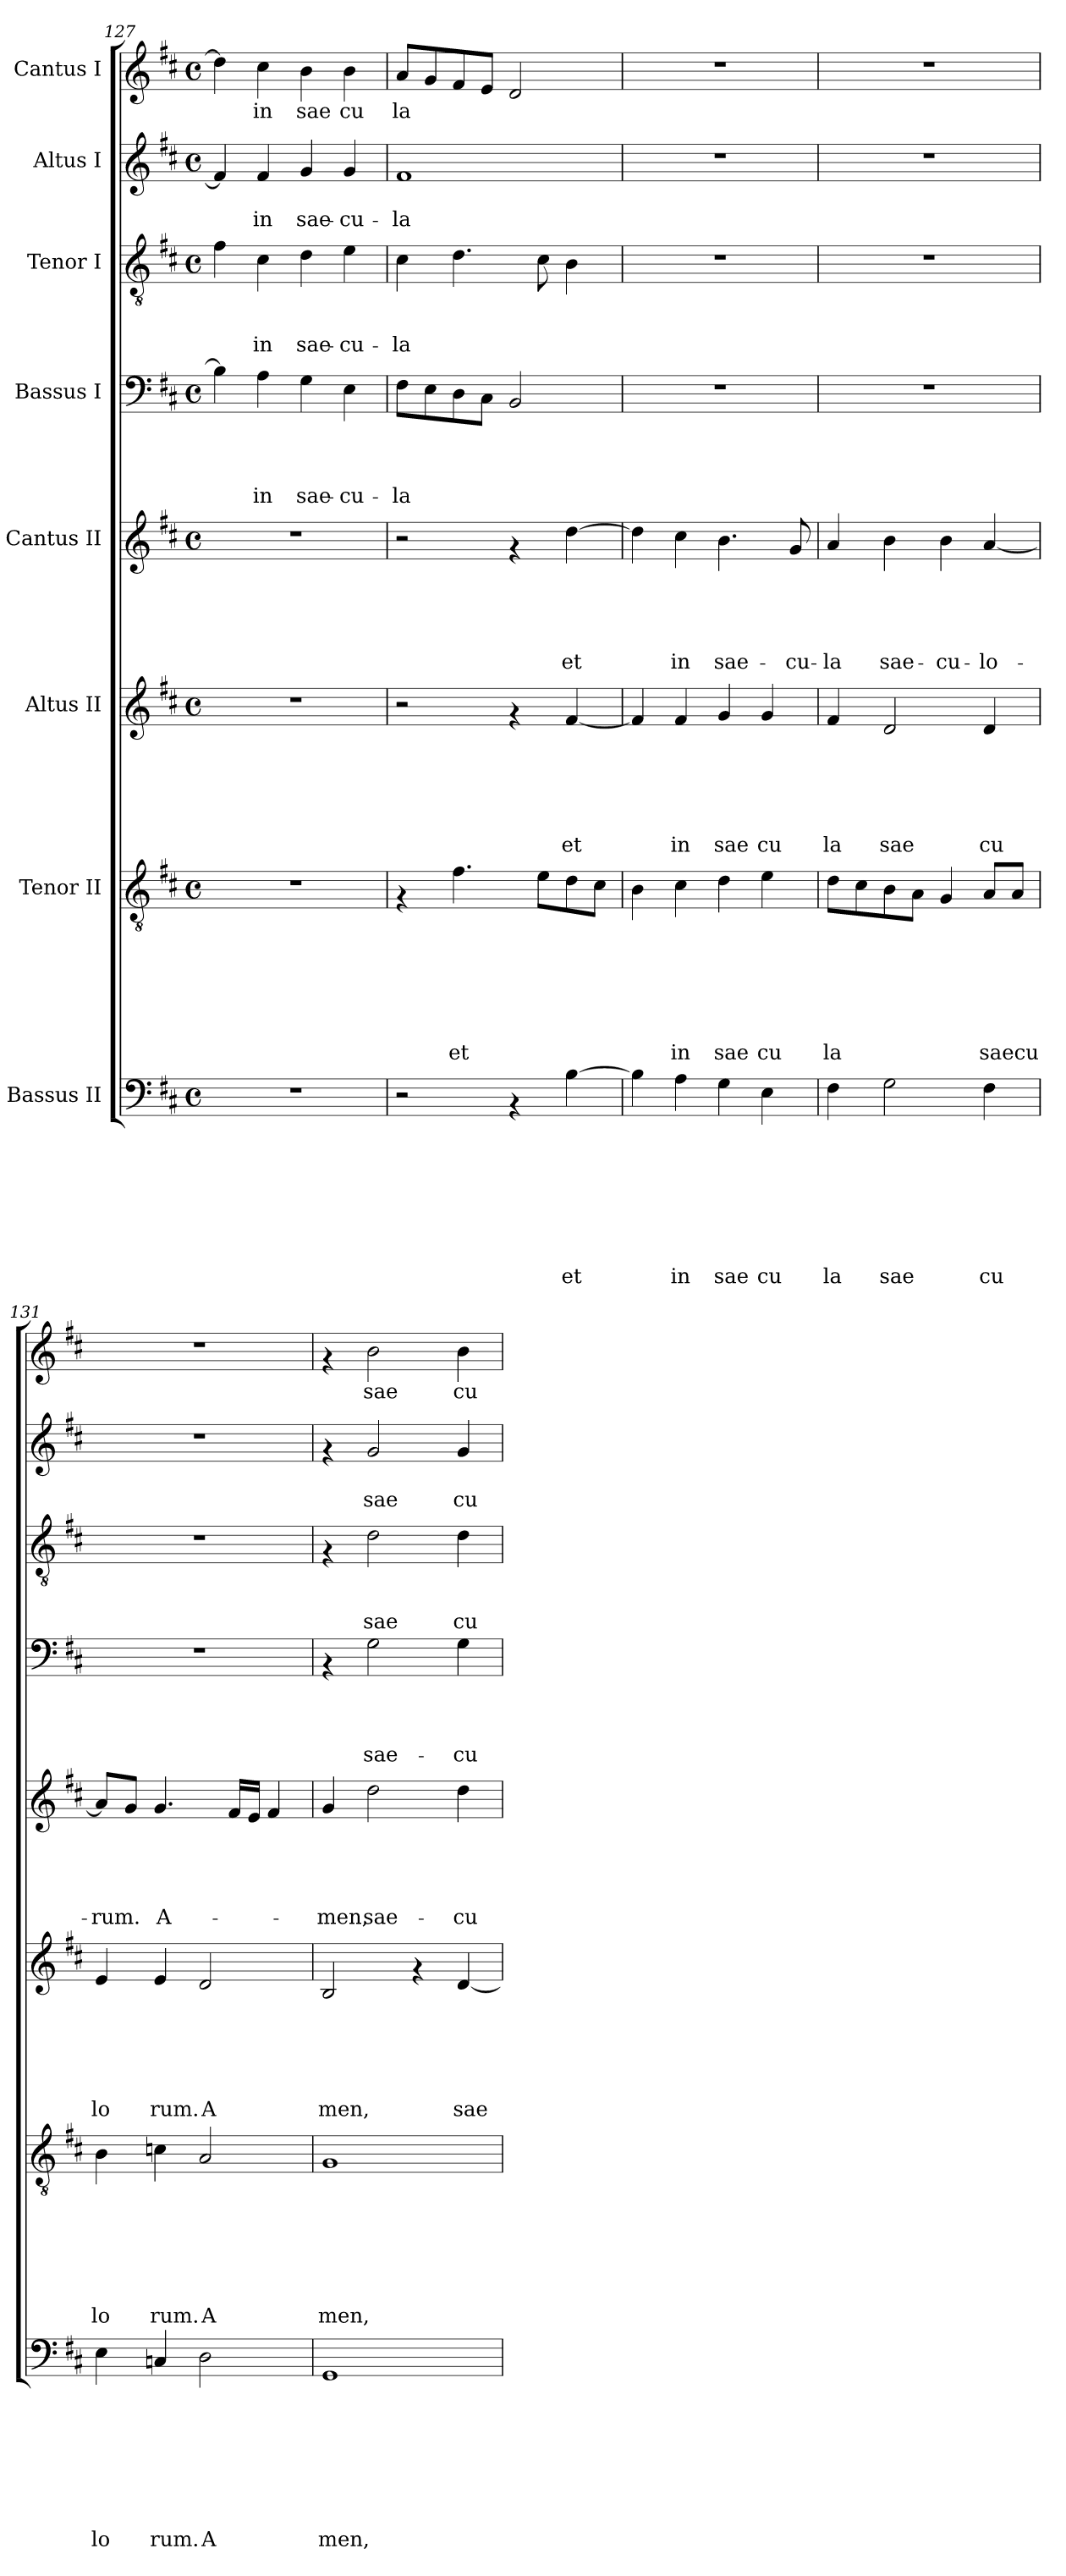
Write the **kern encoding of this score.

**kern	**text	**text	**text	**text	**text	**text	**text	**text	**kern	**text	**text	**text	**text	**text	**text	**text	**kern	**text	**text	**text	**text	**text	**text	**kern	**text	**text	**text	**text	**text	**kern	**text	**text	**text	**text	**kern	**text	**text	**text	**kern	**text	**text	**kern	**text
*part8	*part8	*part8	*part8	*part8	*part8	*part8	*part8	*part8	*part7	*part7	*part7	*part7	*part7	*part7	*part7	*part7	*part6	*part6	*part6	*part6	*part6	*part6	*part6	*part5	*part5	*part5	*part5	*part5	*part5	*part4	*part4	*part4	*part4	*part4	*part3	*part3	*part3	*part3	*part2	*part2	*part2	*part1	*part1
*staff8	*staff8	*staff8	*staff8	*staff8	*staff8	*staff8	*staff8	*staff8	*staff7	*staff7	*staff7	*staff7	*staff7	*staff7	*staff7	*staff7	*staff6	*staff6	*staff6	*staff6	*staff6	*staff6	*staff6	*staff5	*staff5	*staff5	*staff5	*staff5	*staff5	*staff4	*staff4	*staff4	*staff4	*staff4	*staff3	*staff3	*staff3	*staff3	*staff2	*staff2	*staff2	*staff1	*staff1
*I"Bassus II	*	*	*	*	*	*	*	*	*I"Tenor II	*	*	*	*	*	*	*	*I"Altus II	*	*	*	*	*	*	*I"Cantus II	*	*	*	*	*	*I"Bassus I	*	*	*	*	*I"Tenor I	*	*	*	*I"Altus I	*	*	*I"Cantus I	*
*clefF4	*	*	*	*	*	*	*	*	*clefGv2	*	*	*	*	*	*	*	*clefG2	*	*	*	*	*	*	*clefG2	*	*	*	*	*	*clefF4	*	*	*	*	*clefGv2	*	*	*	*clefG2	*	*	*clefG2	*
*k[f#c#]	*	*	*	*	*	*	*	*	*k[f#c#]	*	*	*	*	*	*	*	*k[f#c#]	*	*	*	*	*	*	*k[f#c#]	*	*	*	*	*	*k[f#c#]	*	*	*	*	*k[f#c#]	*	*	*	*k[f#c#]	*	*	*k[f#c#]	*
*D:	*	*	*	*	*	*	*	*	*D:	*	*	*	*	*	*	*	*D:	*	*	*	*	*	*	*D:	*	*	*	*	*	*D:	*	*	*	*	*D:	*	*	*	*D:	*	*	*D:	*
*M4/4	*	*	*	*	*	*	*	*	*M4/4	*	*	*	*	*	*	*	*M4/4	*	*	*	*	*	*	*M4/4	*	*	*	*	*	*M4/4	*	*	*	*	*M4/4	*	*	*	*M4/4	*	*	*M4/4	*
*met(c)	*	*	*	*	*	*	*	*	*met(c)	*	*	*	*	*	*	*	*met(c)	*	*	*	*	*	*	*met(c)	*	*	*	*	*	*met(c)	*	*	*	*	*met(c)	*	*	*	*met(c)	*	*	*met(c)	*
=127	=127	=127	=127	=127	=127	=127	=127	=127	=127	=127	=127	=127	=127	=127	=127	=127	=127	=127	=127	=127	=127	=127	=127	=127	=127	=127	=127	=127	=127	=127	=127	=127	=127	=127	=127	=127	=127	=127	=127	=127	=127	=127	=127
1r	.	.	.	.	.	.	.	.	1r	.	.	.	.	.	.	.	1r	.	.	.	.	.	.	1r	.	.	.	.	.	4B\]	.	.	.	.	4f#\	.	.	.	4f#/]	.	.	4dd\]	.
!	!	!	!	!	!	!	!	!	!	!	!	!	!	!	!	!	!	!	!	!	!	!	!	!	!	!	!	!	!	!	!	!	!	!LO:LY:b	!	!	!	!LO:LY:b	!	!	!LO:LY:b	!	!LO:LY:b
.	.	.	.	.	.	.	.	.	.	.	.	.	.	.	.	.	.	.	.	.	.	.	.	.	.	.	.	.	.	4A\	.	.	.	in	4c#\	.	.	in	4f#/	.	in	4cc#\	in
!	!	!	!	!	!	!	!	!	!	!	!	!	!	!	!	!	!	!	!	!	!	!	!	!	!	!	!	!	!	!	!	!	!	!LO:LY:b	!	!	!	!LO:LY:b	!	!	!LO:LY:b	!	!LO:LY:b
.	.	.	.	.	.	.	.	.	.	.	.	.	.	.	.	.	.	.	.	.	.	.	.	.	.	.	.	.	.	4G\	.	.	.	sae-	4d\	.	.	sae-	4g/	.	sae-	4b\	sae
!	!	!	!	!	!	!	!	!	!	!	!	!	!	!	!	!	!	!	!	!	!	!	!	!	!	!	!	!	!	!	!	!	!	!LO:LY:b	!	!	!	!LO:LY:b	!	!	!LO:LY:b	!	!LO:LY:b
.	.	.	.	.	.	.	.	.	.	.	.	.	.	.	.	.	.	.	.	.	.	.	.	.	.	.	.	.	.	4E\	.	.	.	-cu-	4e\	.	.	-cu-	4g/	.	-cu-	4b\	cu
=128	=128	=128	=128	=128	=128	=128	=128	=128	=128	=128	=128	=128	=128	=128	=128	=128	=128	=128	=128	=128	=128	=128	=128	=128	=128	=128	=128	=128	=128	=128	=128	=128	=128	=128	=128	=128	=128	=128	=128	=128	=128	=128	=128
!	!	!	!	!	!	!	!	!	!	!	!	!	!	!	!	!	!	!	!	!	!	!	!	!	!	!	!	!	!	!	!	!	!	!LO:LY:b	!	!	!	!LO:LY:b	!	!	!LO:LY:b	!	!LO:LY:b
2r	.	.	.	.	.	.	.	.	4rF	.	.	.	.	.	.	.	2r	.	.	.	.	.	.	2r	.	.	.	.	.	8F#\L	.	.	.	-la	4c#\	.	.	-la	1f#	.	-la	8a/L	la
.	.	.	.	.	.	.	.	.	.	.	.	.	.	.	.	.	.	.	.	.	.	.	.	.	.	.	.	.	.	8E\	.	.	.	.	.	.	.	.	.	.	.	8g/	.
!	!	!	!	!	!	!	!	!	!	!	!	!	!	!	!	!LO:LY:b	!	!	!	!	!	!	!	!	!	!	!	!	!	!	!	!	!	!	!	!	!	!	!	!	!	!	!
.	.	.	.	.	.	.	.	.	4.f#\	.	.	.	.	.	.	et	.	.	.	.	.	.	.	.	.	.	.	.	.	8D\	.	.	.	.	4.d\	.	.	.	.	.	.	8f#/	.
.	.	.	.	.	.	.	.	.	.	.	.	.	.	.	.	.	.	.	.	.	.	.	.	.	.	.	.	.	.	8C#\J	.	.	.	.	.	.	.	.	.	.	.	8e/J	.
4rAA	.	.	.	.	.	.	.	.	.	.	.	.	.	.	.	.	4rf	.	.	.	.	.	.	4rf	.	.	.	.	.	2BB/	.	.	.	.	.	.	.	.	.	.	.	2d/	.
.	.	.	.	.	.	.	.	.	8e\L	.	.	.	.	.	.	.	.	.	.	.	.	.	.	.	.	.	.	.	.	.	.	.	.	.	8c#\	.	.	.	.	.	.	.	.
!	!	!	!	!	!	!	!	!LO:LY:b	!	!	!	!	!	!	!	!	!	!	!	!	!	!	!LO:LY:b	!	!	!	!	!	!LO:LY:b	!	!	!	!	!	!	!	!	!	!	!	!	!	!
[>4B\	.	.	.	.	.	.	.	et	8d\	.	.	.	.	.	.	.	[<4f#/	.	.	.	.	.	et	[>4dd\	.	.	.	.	et	.	.	.	.	.	4B\	.	.	.	.	.	.	.	.
.	.	.	.	.	.	.	.	.	8c#\J	.	.	.	.	.	.	.	.	.	.	.	.	.	.	.	.	.	.	.	.	.	.	.	.	.	.	.	.	.	.	.	.	.	.
=129	=129	=129	=129	=129	=129	=129	=129	=129	=129	=129	=129	=129	=129	=129	=129	=129	=129	=129	=129	=129	=129	=129	=129	=129	=129	=129	=129	=129	=129	=129	=129	=129	=129	=129	=129	=129	=129	=129	=129	=129	=129	=129	=129
4B\]	.	.	.	.	.	.	.	.	4B\	.	.	.	.	.	.	.	4f#/]	.	.	.	.	.	.	4dd\]	.	.	.	.	.	1r	.	.	.	.	1r	.	.	.	1r	.	.	1r	.
!	!	!	!	!	!	!	!	!LO:LY:b	!	!	!	!	!	!	!	!LO:LY:b	!	!	!	!	!	!	!LO:LY:b	!	!	!	!	!	!LO:LY:b	!	!	!	!	!	!	!	!	!	!	!	!	!	!
4A\	.	.	.	.	.	.	.	in	4c#\	.	.	.	.	.	.	in	4f#/	.	.	.	.	.	in	4cc#\	.	.	.	.	in	.	.	.	.	.	.	.	.	.	.	.	.	.	.
!	!	!	!	!	!	!	!	!LO:LY:b	!	!	!	!	!	!	!	!LO:LY:b	!	!	!	!	!	!	!LO:LY:b	!	!	!	!	!	!LO:LY:b	!	!	!	!	!	!	!	!	!	!	!	!	!	!
4G\	.	.	.	.	.	.	.	sae	4d\	.	.	.	.	.	.	sae	4g/	.	.	.	.	.	sae	4.b\	.	.	.	.	sae-	.	.	.	.	.	.	.	.	.	.	.	.	.	.
!	!	!	!	!	!	!	!	!LO:LY:b	!	!	!	!	!	!	!	!LO:LY:b	!	!	!	!	!	!	!LO:LY:b	!	!	!	!	!	!	!	!	!	!	!	!	!	!	!	!	!	!	!	!
4E\	.	.	.	.	.	.	.	cu	4e\	.	.	.	.	.	.	cu	4g/	.	.	.	.	.	cu	.	.	.	.	.	.	.	.	.	.	.	.	.	.	.	.	.	.	.	.
!	!	!	!	!	!	!	!	!	!	!	!	!	!	!	!	!	!	!	!	!	!	!	!	!	!	!	!	!	!LO:LY:b	!	!	!	!	!	!	!	!	!	!	!	!	!	!
.	.	.	.	.	.	.	.	.	.	.	.	.	.	.	.	.	.	.	.	.	.	.	.	8g/	.	.	.	.	-cu-	.	.	.	.	.	.	.	.	.	.	.	.	.	.
=130	=130	=130	=130	=130	=130	=130	=130	=130	=130	=130	=130	=130	=130	=130	=130	=130	=130	=130	=130	=130	=130	=130	=130	=130	=130	=130	=130	=130	=130	=130	=130	=130	=130	=130	=130	=130	=130	=130	=130	=130	=130	=130	=130
!	!	!	!	!	!	!	!	!LO:LY:b	!	!	!	!	!	!	!	!LO:LY:b	!	!	!	!	!	!	!LO:LY:b	!	!	!	!	!	!LO:LY:b	!	!	!	!	!	!	!	!	!	!	!	!	!	!
4F#\	.	.	.	.	.	.	.	la	8d\L	.	.	.	.	.	.	la	4f#/	.	.	.	.	.	la	4a/	.	.	.	.	-la	1r	.	.	.	.	1r	.	.	.	1r	.	.	1r	.
.	.	.	.	.	.	.	.	.	8c#\	.	.	.	.	.	.	.	.	.	.	.	.	.	.	.	.	.	.	.	.	.	.	.	.	.	.	.	.	.	.	.	.	.	.
!	!	!	!	!	!	!	!	!LO:LY:b	!	!	!	!	!	!	!	!	!	!	!	!	!	!	!LO:LY:b	!	!	!	!	!	!LO:LY:b	!	!	!	!	!	!	!	!	!	!	!	!	!	!
2G\	.	.	.	.	.	.	.	sae	8B\	.	.	.	.	.	.	.	2d/	.	.	.	.	.	sae	4b\	.	.	.	.	sae-	.	.	.	.	.	.	.	.	.	.	.	.	.	.
.	.	.	.	.	.	.	.	.	8A\J	.	.	.	.	.	.	.	.	.	.	.	.	.	.	.	.	.	.	.	.	.	.	.	.	.	.	.	.	.	.	.	.	.	.
!	!	!	!	!	!	!	!	!	!	!	!	!	!	!	!	!	!	!	!	!	!	!	!	!	!	!	!	!	!LO:LY:b	!	!	!	!	!	!	!	!	!	!	!	!	!	!
.	.	.	.	.	.	.	.	.	4G/	.	.	.	.	.	.	.	.	.	.	.	.	.	.	4b\	.	.	.	.	-cu-	.	.	.	.	.	.	.	.	.	.	.	.	.	.
!	!	!	!	!	!	!	!	!LO:LY:b	!	!	!	!	!	!	!	!LO:LY:b	!	!	!	!	!	!	!LO:LY:b	!	!	!	!	!	!LO:LY:b	!	!	!	!	!	!	!	!	!	!	!	!	!	!
4F#\	.	.	.	.	.	.	.	cu	8A/L	.	.	.	.	.	.	saecu	4d/	.	.	.	.	.	cu	[<4a/	.	.	.	.	-lo-	.	.	.	.	.	.	.	.	.	.	.	.	.	.
.	.	.	.	.	.	.	.	.	8A/J	.	.	.	.	.	.	.	.	.	.	.	.	.	.	.	.	.	.	.	.	.	.	.	.	.	.	.	.	.	.	.	.	.	.
!!LO:PB:g=z
=131	=131	=131	=131	=131	=131	=131	=131	=131	=131	=131	=131	=131	=131	=131	=131	=131	=131	=131	=131	=131	=131	=131	=131	=131	=131	=131	=131	=131	=131	=131	=131	=131	=131	=131	=131	=131	=131	=131	=131	=131	=131	=131	=131
!	!	!	!	!	!	!	!	!LO:LY:b	!	!	!	!	!	!	!	!LO:LY:b	!	!	!	!	!	!	!LO:LY:b	!	!	!	!	!	!LO:LY:b	!	!	!	!	!	!	!	!	!	!	!	!	!	!
4E\	.	.	.	.	.	.	.	lo	4B\	.	.	.	.	.	.	lo	4e/	.	.	.	.	.	lo	8a/L]	.	.	.	.	-rum.	1r	.	.	.	.	1r	.	.	.	1r	.	.	1r	.
.	.	.	.	.	.	.	.	.	.	.	.	.	.	.	.	.	.	.	.	.	.	.	.	8g/J	.	.	.	.	.	.	.	.	.	.	.	.	.	.	.	.	.	.	.
!	!	!	!	!	!	!	!	!LO:LY:b	!	!	!	!	!	!	!	!LO:LY:b	!	!	!	!	!	!	!LO:LY:b	!	!	!	!	!	!LO:LY:b	!	!	!	!	!	!	!	!	!	!	!	!	!	!
4Cn/	.	.	.	.	.	.	.	rum.	4cn\	.	.	.	.	.	.	rum.	4e/	.	.	.	.	.	rum.	4.g/	.	.	.	.	A-	.	.	.	.	.	.	.	.	.	.	.	.	.	.
!	!	!	!	!	!	!	!	!LO:LY:b	!	!	!	!	!	!	!	!LO:LY:b	!	!	!	!	!	!	!LO:LY:b	!	!	!	!	!	!	!	!	!	!	!	!	!	!	!	!	!	!	!	!
2D\	.	.	.	.	.	.	.	A	2A/	.	.	.	.	.	.	A	2d/	.	.	.	.	.	A	.	.	.	.	.	.	.	.	.	.	.	.	.	.	.	.	.	.	.	.
.	.	.	.	.	.	.	.	.	.	.	.	.	.	.	.	.	.	.	.	.	.	.	.	16f#/LL	.	.	.	.	.	.	.	.	.	.	.	.	.	.	.	.	.	.	.
.	.	.	.	.	.	.	.	.	.	.	.	.	.	.	.	.	.	.	.	.	.	.	.	16e/JJ	.	.	.	.	.	.	.	.	.	.	.	.	.	.	.	.	.	.	.
.	.	.	.	.	.	.	.	.	.	.	.	.	.	.	.	.	.	.	.	.	.	.	.	4f#/	.	.	.	.	.	.	.	.	.	.	.	.	.	.	.	.	.	.	.
=132	=132	=132	=132	=132	=132	=132	=132	=132	=132	=132	=132	=132	=132	=132	=132	=132	=132	=132	=132	=132	=132	=132	=132	=132	=132	=132	=132	=132	=132	=132	=132	=132	=132	=132	=132	=132	=132	=132	=132	=132	=132	=132	=132
!	!	!	!	!	!	!	!	!LO:LY:b	!	!	!	!	!	!	!	!LO:LY:b	!	!	!	!	!	!	!LO:LY:b	!	!	!	!	!	!LO:LY:b	!	!	!	!	!	!	!	!	!	!	!	!	!	!
1GG	.	.	.	.	.	.	.	men,	1G	.	.	.	.	.	.	men,	2B/	.	.	.	.	.	men,	4g/	.	.	.	.	-men,	4rAA	.	.	.	.	4rF	.	.	.	4rf	.	.	4rf	.
!	!	!	!	!	!	!	!	!	!	!	!	!	!	!	!	!	!	!	!	!	!	!	!	!	!	!	!	!	!LO:LY:b	!	!	!	!	!LO:LY:b	!	!	!	!LO:LY:b	!	!	!LO:LY:b	!	!LO:LY:b
.	.	.	.	.	.	.	.	.	.	.	.	.	.	.	.	.	.	.	.	.	.	.	.	2dd\	.	.	.	.	sae-	2G\	.	.	.	sae-	2d\	.	.	sae	2g/	.	sae	2b\	sae
.	.	.	.	.	.	.	.	.	.	.	.	.	.	.	.	.	4rf	.	.	.	.	.	.	.	.	.	.	.	.	.	.	.	.	.	.	.	.	.	.	.	.	.	.
!	!	!	!	!	!	!	!	!	!	!	!	!	!	!	!	!	!	!	!	!	!	!	!LO:LY:b	!	!	!	!	!	!LO:LY:b	!	!	!	!	!LO:LY:b	!	!	!	!LO:LY:b	!	!	!LO:LY:b	!	!LO:LY:b
.	.	.	.	.	.	.	.	.	.	.	.	.	.	.	.	.	[<4d/	.	.	.	.	.	sae	4dd\	.	.	.	.	-cu-	4G\	.	.	.	-cu-	4d\	.	.	cu	4g/	.	cu	4b\	cu
=	=	=	=	=	=	=	=	=	=	=	=	=	=	=	=	=	=	=	=	=	=	=	=	=	=	=	=	=	=	=	=	=	=	=	=	=	=	=	=	=	=	=	=
*-	*-	*-	*-	*-	*-	*-	*-	*-	*-	*-	*-	*-	*-	*-	*-	*-	*-	*-	*-	*-	*-	*-	*-	*-	*-	*-	*-	*-	*-	*-	*-	*-	*-	*-	*-	*-	*-	*-	*-	*-	*-	*-	*-
